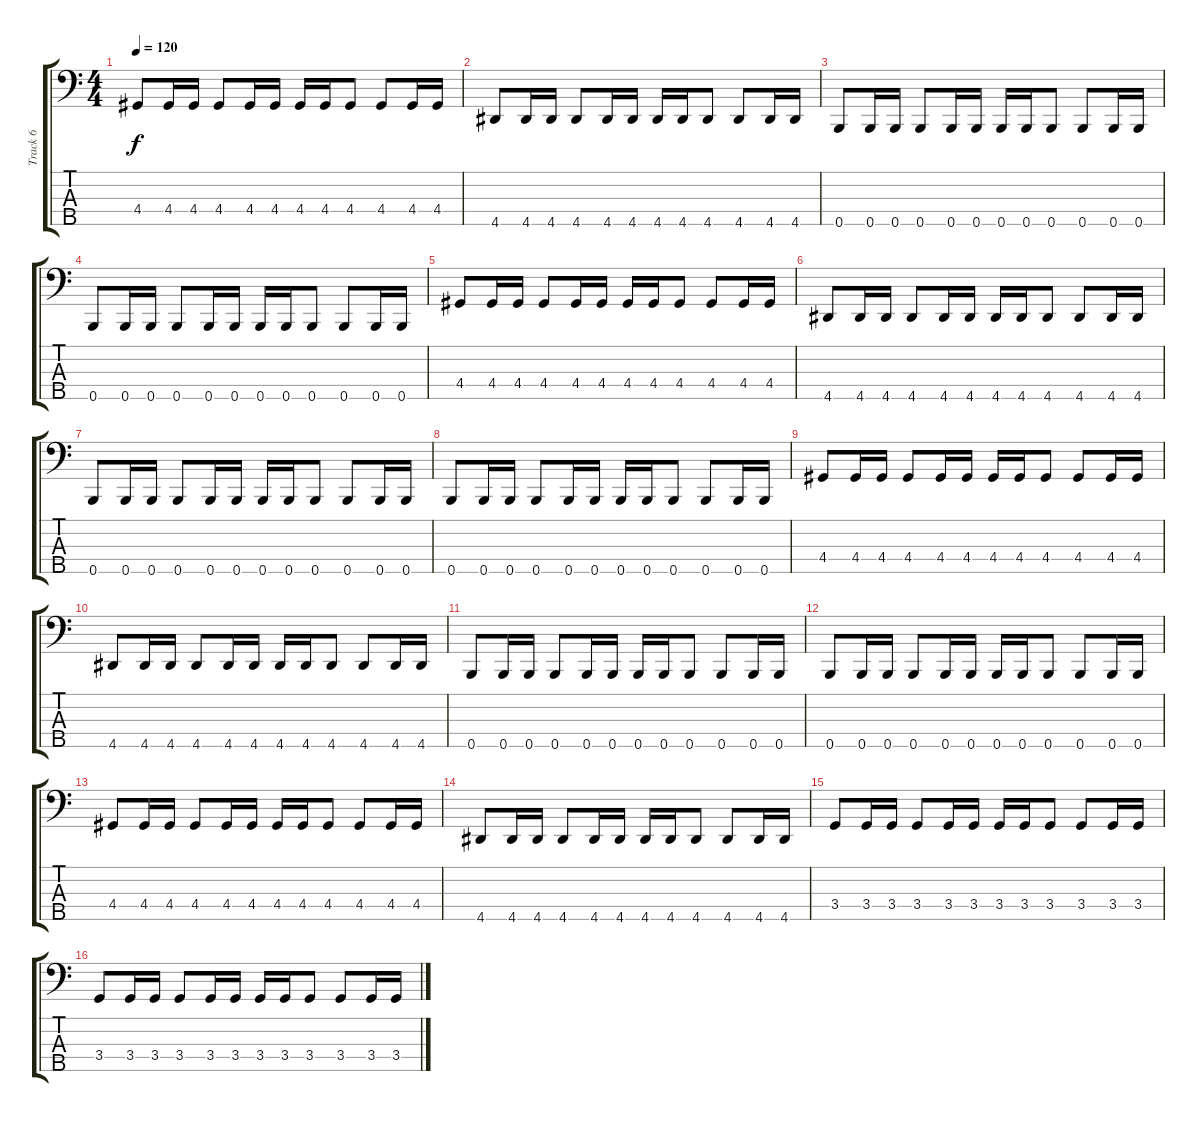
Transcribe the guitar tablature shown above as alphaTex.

\track ("Track 6" "Track 6") {instrument electricbassfinger}
\staff {score tabs}
\tuning (G2 D2 A1 E1 B0) {hide}
\ts (4 4)
\tempo 120
\clef f4
\ks c
4.4.8{dy f} 4.4.16 4.4.16 4.4.8 4.4.16 4.4.16 4.4.16 4.4.16 4.4.8 4.4.8 4.4.16 4.4.16 |
4.5.8 4.5.16 4.5.16 4.5.8 4.5.16 4.5.16 4.5.16 4.5.16 4.5.8 4.5.8 4.5.16 4.5.16 |
0.5.8 0.5.16 0.5.16 0.5.8 0.5.16 0.5.16 0.5.16 0.5.16 0.5.8 0.5.8 0.5.16 0.5.16 |
0.5.8 0.5.16 0.5.16 0.5.8 0.5.16 0.5.16 0.5.16 0.5.16 0.5.8 0.5.8 0.5.16 0.5.16 |
4.4.8 4.4.16 4.4.16 4.4.8 4.4.16 4.4.16 4.4.16 4.4.16 4.4.8 4.4.8 4.4.16 4.4.16 |
4.5.8 4.5.16 4.5.16 4.5.8 4.5.16 4.5.16 4.5.16 4.5.16 4.5.8 4.5.8 4.5.16 4.5.16 |
0.5.8 0.5.16 0.5.16 0.5.8 0.5.16 0.5.16 0.5.16 0.5.16 0.5.8 0.5.8 0.5.16 0.5.16 |
0.5.8 0.5.16 0.5.16 0.5.8 0.5.16 0.5.16 0.5.16 0.5.16 0.5.8 0.5.8 0.5.16 0.5.16 |
4.4.8 4.4.16 4.4.16 4.4.8 4.4.16 4.4.16 4.4.16 4.4.16 4.4.8 4.4.8 4.4.16 4.4.16 |
4.5.8 4.5.16 4.5.16 4.5.8 4.5.16 4.5.16 4.5.16 4.5.16 4.5.8 4.5.8 4.5.16 4.5.16 |
0.5.8 0.5.16 0.5.16 0.5.8 0.5.16 0.5.16 0.5.16 0.5.16 0.5.8 0.5.8 0.5.16 0.5.16 |
0.5.8 0.5.16 0.5.16 0.5.8 0.5.16 0.5.16 0.5.16 0.5.16 0.5.8 0.5.8 0.5.16 0.5.16 |
4.4.8 4.4.16 4.4.16 4.4.8 4.4.16 4.4.16 4.4.16 4.4.16 4.4.8 4.4.8 4.4.16 4.4.16 |
4.5.8 4.5.16 4.5.16 4.5.8 4.5.16 4.5.16 4.5.16 4.5.16 4.5.8 4.5.8 4.5.16 4.5.16 |
3.4.8 3.4.16 3.4.16 3.4.8 3.4.16 3.4.16 3.4.16 3.4.16 3.4.8 3.4.8 3.4.16 3.4.16 |
3.4.8 3.4.16 3.4.16 3.4.8 3.4.16 3.4.16 3.4.16 3.4.16 3.4.8 3.4.8 3.4.16 3.4.16
